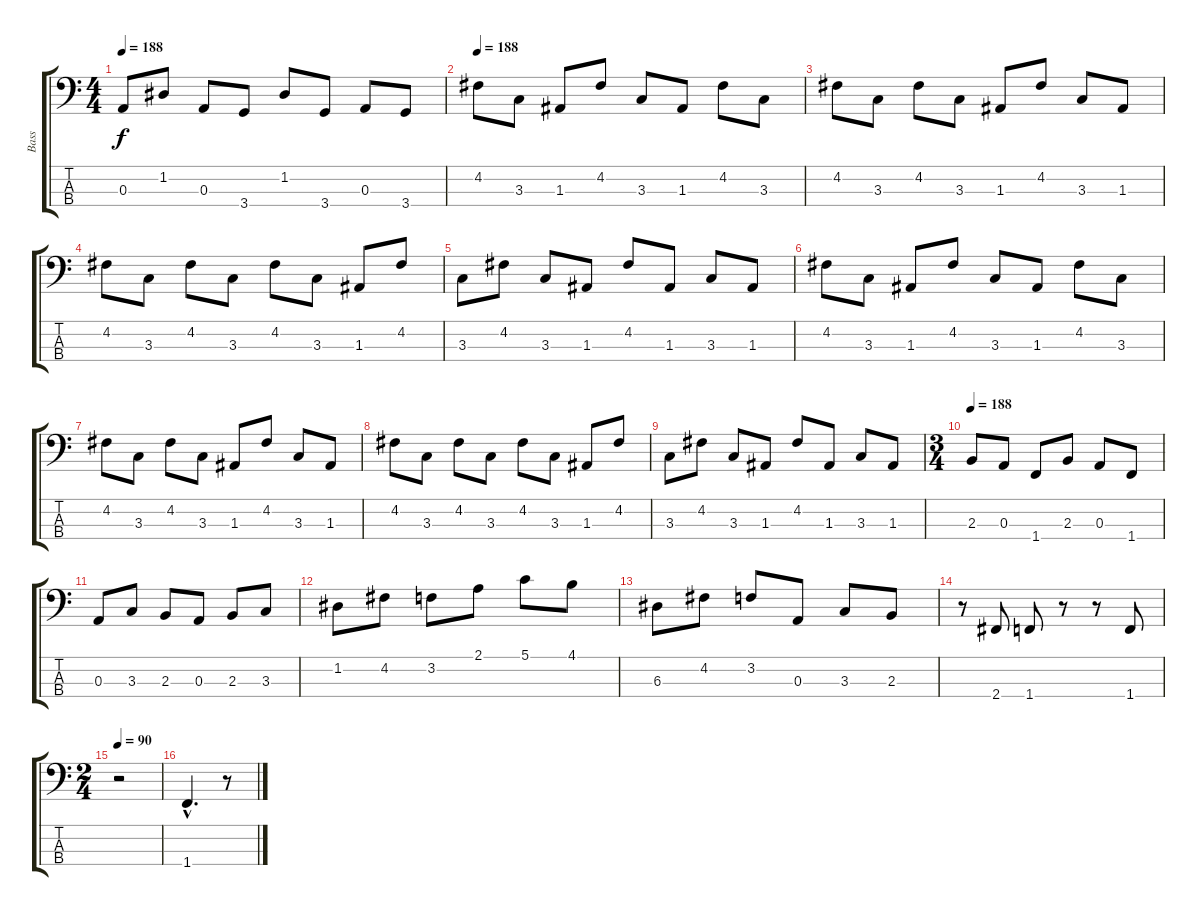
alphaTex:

\track ("Bass" "Bass") {instrument electricbassfinger}
\staff {score tabs}
\tuning (G2 D2 A1 E1) {hide}
\ts (4 4)
\tempo 188
\clef f4
\ks c
0.3.8{dy f} 1.2.8 0.3.8 3.4.8 1.2.8 3.4.8 0.3.8 3.4.8 |
\tempo 188
4.2.8 3.3.8 1.3.8 4.2.8 3.3.8 1.3.8 4.2.8 3.3.8 |
4.2.8 3.3.8 4.2.8 3.3.8 1.3.8 4.2.8 3.3.8 1.3.8 |
4.2.8 3.3.8 4.2.8 3.3.8 4.2.8 3.3.8 1.3.8 4.2.8 |
3.3.8 4.2.8 3.3.8 1.3.8 4.2.8 1.3.8 3.3.8 1.3.8 |
4.2.8 3.3.8 1.3.8 4.2.8 3.3.8 1.3.8 4.2.8 3.3.8 |
4.2.8 3.3.8 4.2.8 3.3.8 1.3.8 4.2.8 3.3.8 1.3.8 |
4.2.8 3.3.8 4.2.8 3.3.8 4.2.8 3.3.8 1.3.8 4.2.8 |
3.3.8 4.2.8 3.3.8 1.3.8 4.2.8 1.3.8 3.3.8 1.3.8 |
\ts (3 4)
\tempo 188
2.3.8 0.3.8 1.4.8 2.3.8 0.3.8 1.4.8 |
0.3.8 3.3.8 2.3.8 0.3.8 2.3.8 3.3.8 |
1.2.8 4.2.8 3.2.8 2.1.8 5.1.8 4.1.8 |
6.3.8 4.2.8 3.2.8 0.3.8 3.3.8 2.3.8 |
r.8 2.4.8 1.4.8 r.8 r.8 1.4.8 |
\ts (2 4)
\tempo 90
r.2 |
1.4{hac}.4{d} r.8
